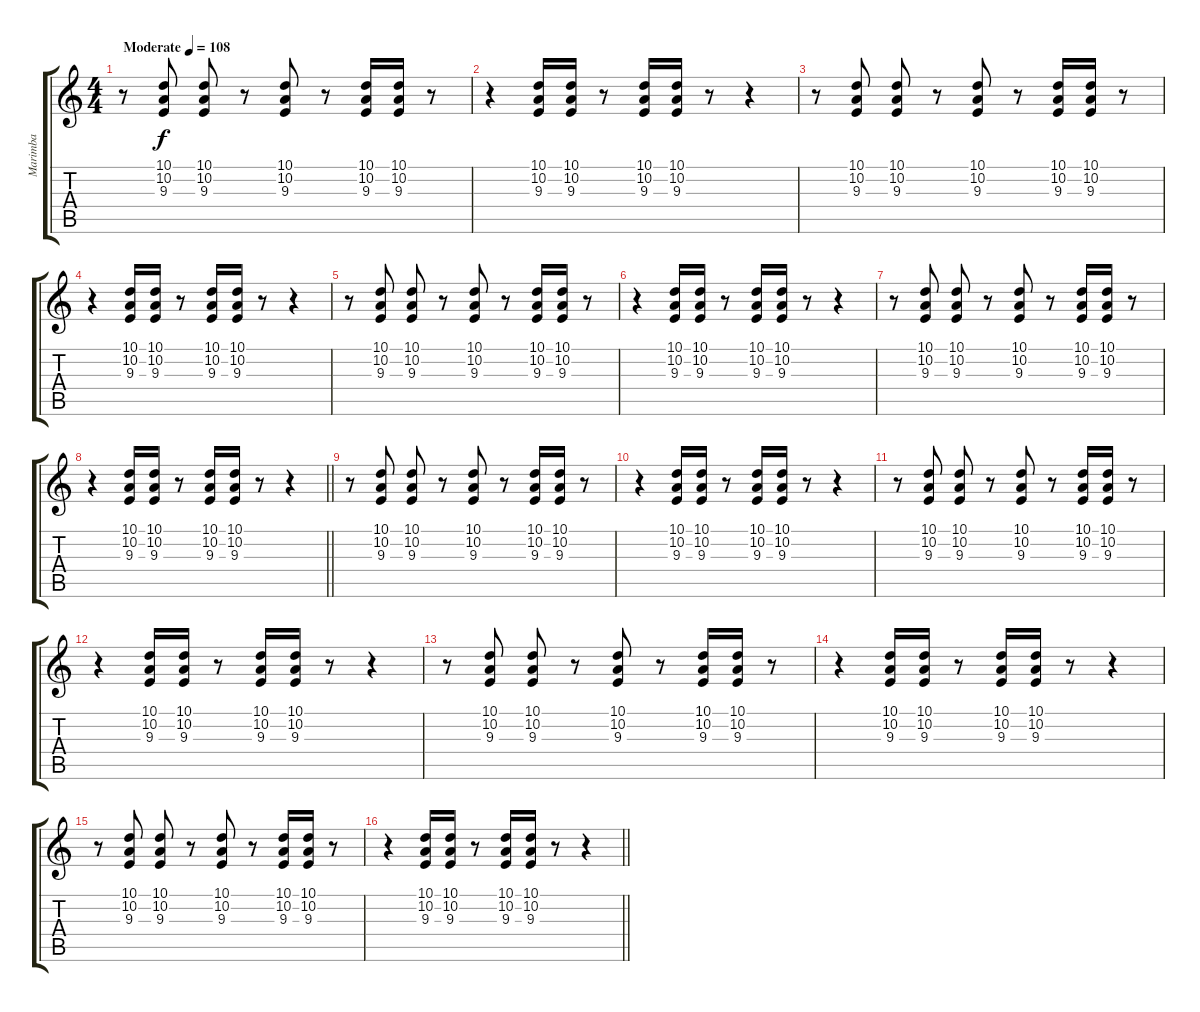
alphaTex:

\track ("Marimba" "Marimba") {instrument marimba}
\staff {score tabs}
\tuning (E4 B3 G3 D3 A2 E2) {hide}
\ts (4 4)
\tempo (108 "Moderate")
\clef g2
\ks c
r.8{dy f instrument marimba} (10.1 10.2 9.3).8 (10.1 10.2 9.3).8 r.8 (10.1 10.2 9.3).8 r.8 (10.1 10.2 9.3).16 (10.1 10.2 9.3).16 r.8 |
r.4 (10.1 10.2 9.3).16 (10.1 10.2 9.3).16 r.8 (10.1 10.2 9.3).16 (10.1 10.2 9.3).16 r.8 r.4 |
r.8 (10.1 10.2 9.3).8 (10.1 10.2 9.3).8 r.8 (10.1 10.2 9.3).8 r.8 (10.1 10.2 9.3).16 (10.1 10.2 9.3).16 r.8 |
r.4 (10.1 10.2 9.3).16 (10.1 10.2 9.3).16 r.8 (10.1 10.2 9.3).16 (10.1 10.2 9.3).16 r.8 r.4 |
r.8 (10.1 10.2 9.3).8 (10.1 10.2 9.3).8 r.8 (10.1 10.2 9.3).8 r.8 (10.1 10.2 9.3).16 (10.1 10.2 9.3).16 r.8 |
r.4 (10.1 10.2 9.3).16 (10.1 10.2 9.3).16 r.8 (10.1 10.2 9.3).16 (10.1 10.2 9.3).16 r.8 r.4 |
r.8 (10.1 10.2 9.3).8 (10.1 10.2 9.3).8 r.8 (10.1 10.2 9.3).8 r.8 (10.1 10.2 9.3).16 (10.1 10.2 9.3).16 r.8 |
\barLineRight lightlight
r.4 (10.1 10.2 9.3).16 (10.1 10.2 9.3).16 r.8 (10.1 10.2 9.3).16 (10.1 10.2 9.3).16 r.8 r.4 |
r.8 (10.1 10.2 9.3).8 (10.1 10.2 9.3).8 r.8 (10.1 10.2 9.3).8 r.8 (10.1 10.2 9.3).16 (10.1 10.2 9.3).16 r.8 |
r.4 (10.1 10.2 9.3).16 (10.1 10.2 9.3).16 r.8 (10.1 10.2 9.3).16 (10.1 10.2 9.3).16 r.8 r.4 |
r.8 (10.1 10.2 9.3).8 (10.1 10.2 9.3).8 r.8 (10.1 10.2 9.3).8 r.8 (10.1 10.2 9.3).16 (10.1 10.2 9.3).16 r.8 |
r.4 (10.1 10.2 9.3).16 (10.1 10.2 9.3).16 r.8 (10.1 10.2 9.3).16 (10.1 10.2 9.3).16 r.8 r.4 |
r.8 (10.1 10.2 9.3).8 (10.1 10.2 9.3).8 r.8 (10.1 10.2 9.3).8 r.8 (10.1 10.2 9.3).16 (10.1 10.2 9.3).16 r.8 |
r.4 (10.1 10.2 9.3).16 (10.1 10.2 9.3).16 r.8 (10.1 10.2 9.3).16 (10.1 10.2 9.3).16 r.8 r.4 |
r.8 (10.1 10.2 9.3).8 (10.1 10.2 9.3).8 r.8 (10.1 10.2 9.3).8 r.8 (10.1 10.2 9.3).16 (10.1 10.2 9.3).16 r.8 |
\barLineRight lightlight
r.4 (10.1 10.2 9.3).16 (10.1 10.2 9.3).16 r.8 (10.1 10.2 9.3).16 (10.1 10.2 9.3).16 r.8 r.4
